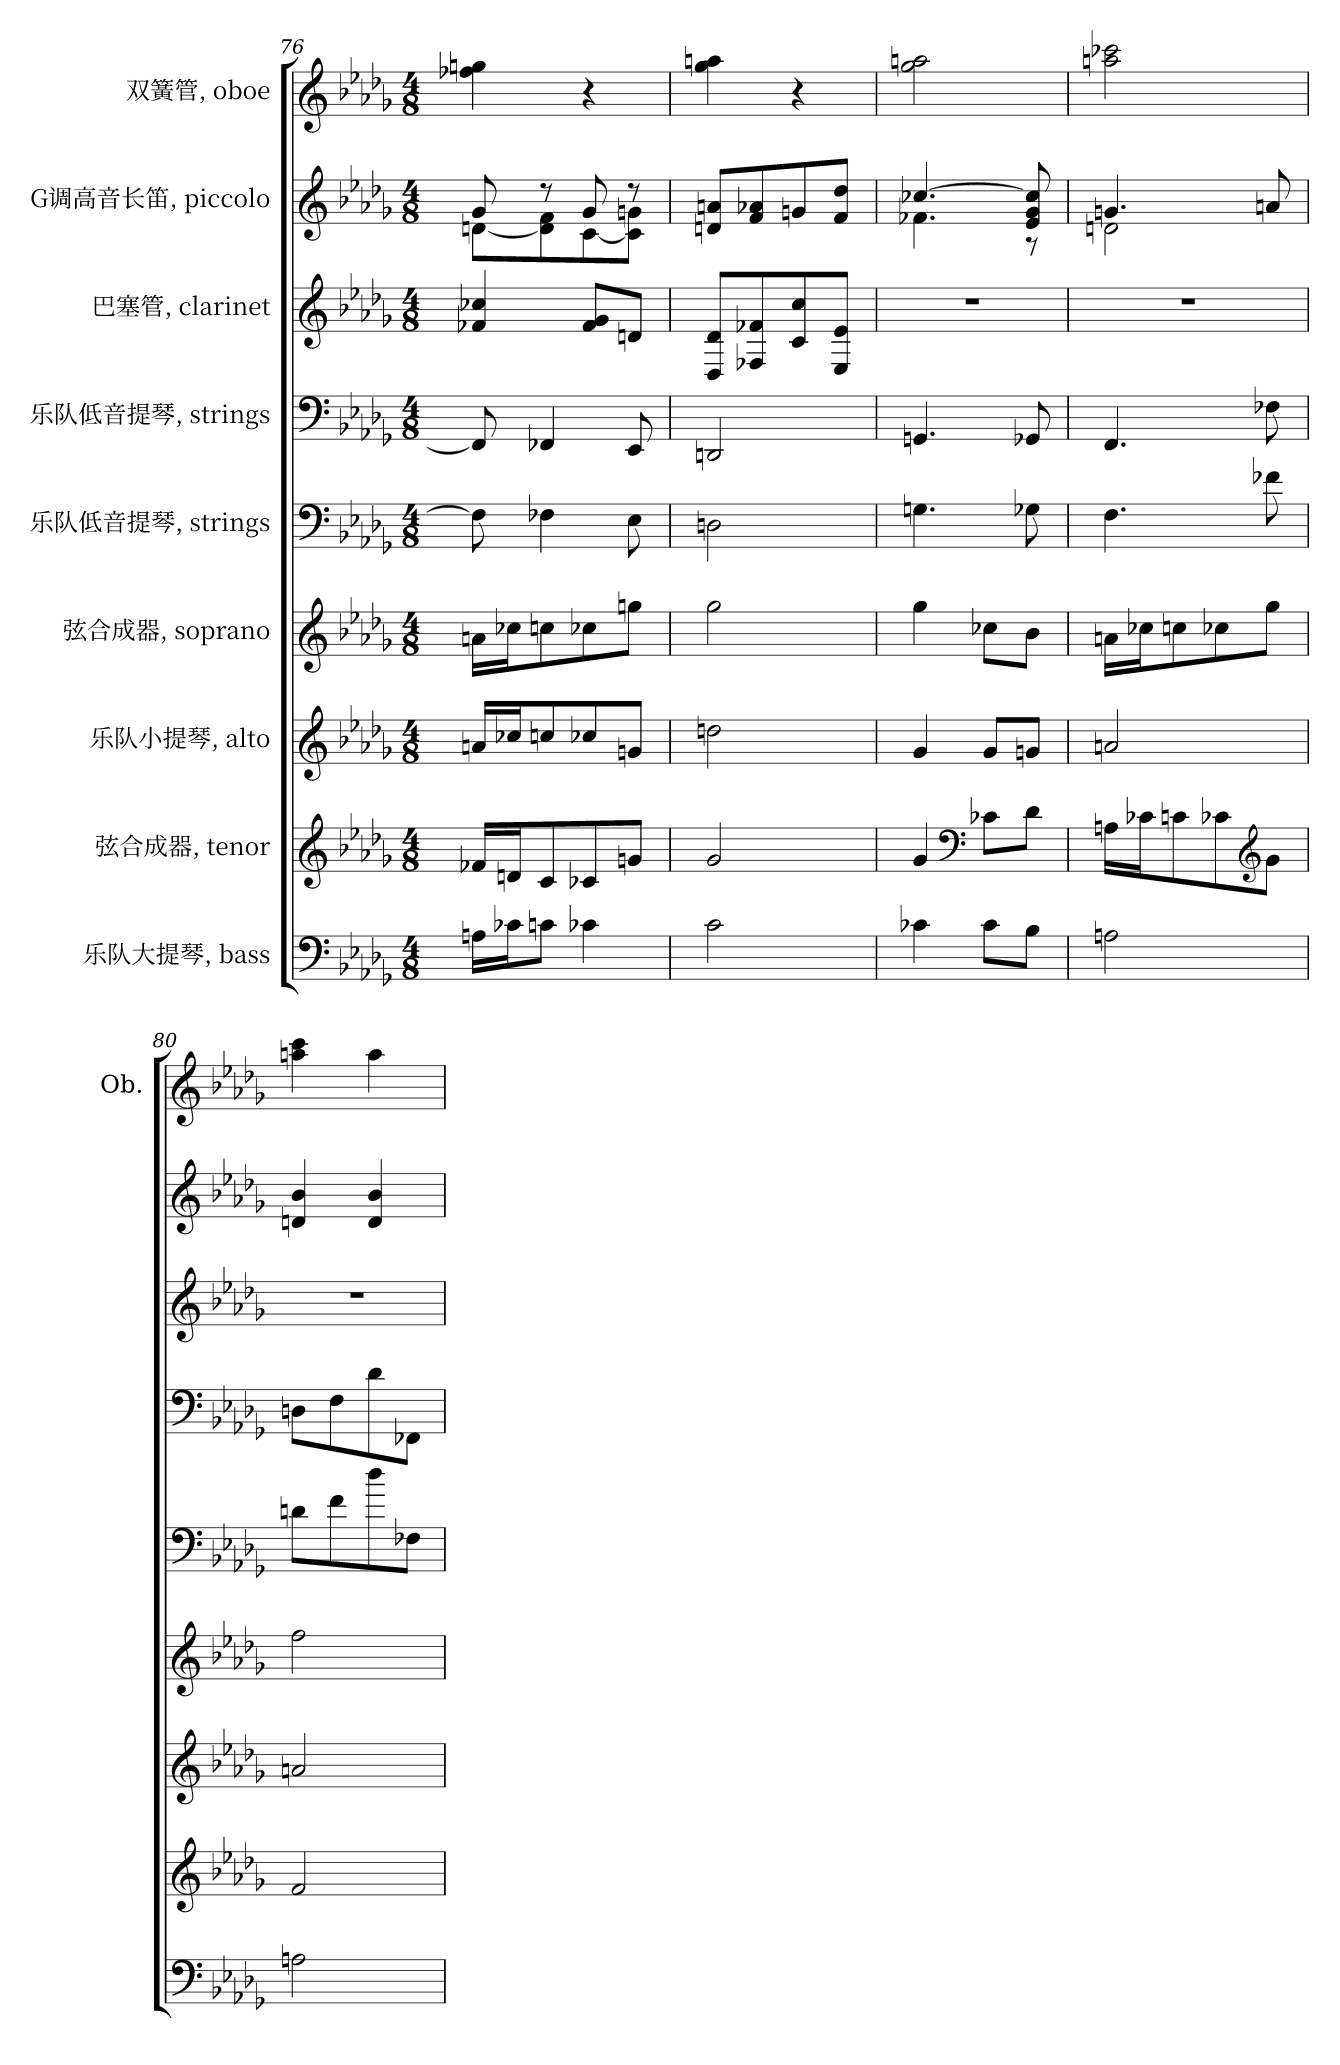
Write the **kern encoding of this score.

**kern	**kern	**kern	**kern	**kern	**kern	**kern	**kern	**kern
*part9	*part8	*part7	*part6	*part5	*part4	*part3	*part2	*part1
*staff9	*staff8	*staff7	*staff6	*staff5	*staff4	*staff3	*staff2	*staff1
*I"乐队大提琴, bass	*I"弦合成器, tenor	*I"乐队小提琴, alto	*I"弦合成器, soprano	*I"乐队低音提琴, strings	*I"乐队低音提琴, strings	*I"巴塞管, clarinet	*I"G调高音长笛, piccolo	*I"双簧管, oboe
*	*	*	*	*	*	*	*	*I'Ob.
!!LO:PB:g=z
*clefF4	*clefG2	*clefG2	*clefG2	*clefF4	*clefF4	*clefG2	*clefG2	*clefG2
*	*	*	*	*ITrd7c12	*ITrd7c12	*ITrd4c7	*ITrd-4c-7	*
*k[b-e-a-d-g-]	*k[b-e-a-d-g-]	*k[b-e-a-d-g-]	*k[b-e-a-d-g-]	*k[b-e-a-d-g-]	*k[b-e-a-d-g-]	*k[b-e-a-d-g-c-]	*k[b-e-a-d-]	*k[b-e-a-d-g-]
*M4/8	*M4/8	*M4/8	*M4/8	*M4/8	*M4/8	*M4/8	*M4/8	*M4/8
=76	=76	=76	=76	=76	=76	=76	=76	=76
*	*	*	*	*	*	*	*^	*
16An\LL	16f-X/LL	16an/LL	16an\LL	8FF\]	8FFF/]	4B--X/ 4f-X/	8dd-/	[8an\L	4ff-X\ 4ggn\
16c-X\J	16dn/J	16cc-X/J	16cc-X\J	.	.	.	.	.	.
8cn\J	8c/	8ccn/	8ccn\	4FF-X\	4FFF-X/	.	8r	8a\] 8cc\	.
4c-X\	8c-X/	8cc-X/	8cc-X\	.	.	8B--/ 8c-/L	8dd-/	[8g\	4r
.	8gn/J	8gn/J	8ggn\J	8EE-\	8EEE-/	8Gn/J	8r	8g\] 8ddn\J	.
*	*	*	*	*	*	*	*v	*v	*
=77	=77	=77	=77	=77	=77	=77	=77	=77
2c\	2g-/	2ddn\	2gg-\	2DDn\	2DDDn/	8GG-/ 8G-/L	8an/ 8een/L	4gg-\ 4aan\
.	.	.	.	.	.	8BB--X/ 8B--X/	8cc/ 8ee-X/	.
.	.	.	.	.	.	8F/ 8f/	8ddn/	4r
.	.	.	.	.	.	8AA-/ 8A-/J	8cc/ 8aa-/J	.
=78	=78	=78	=78	=78	=78	=78	=78	=78
*	*	*	*	*	*	*	*^	*
4c-X\	4g-/	4g-/	4gg-\	4.GGn\	4.GGGn/	2r	[4.gg-X/	4.cc-X\	2gg-\ 2aan\
*	*clefF4	*	*	*	*	*	*	*	*
8c-\L	8c-X\L	8g-/L	8cc-X\L	.	.	.	.	.	.
8B-\J	8d-\J	8gn/J	8b-\J	8GG-X\	8GGG-X/	.	8b-/ 8dd-/ 8gg-/]	8r	.
=79	=79	=79	=79	=79	=79	=79	=79	=79	=79
2An\	16An\LL	2an/	16an\LL	4.FF\	4.FFF/	2r	4.ddn/	2an\	2aan\ 2ccc-X\
.	16c-X\J	.	16cc-X\J	.	.	.	.	.	.
.	8cn\	.	8ccn\	.	.	.	.	.	.
.	8c-X\	.	8cc-X\	.	.	.	.	.	.
*	*clefG2	*	*	*	*	*	*	*	*
.	8g-\J	.	8gg-\J	8F-X\	8FF-X\	.	8een/	.	.
*	*	*	*	*	*	*	*v	*v	*
!!LO:PB:g=z
=80	=80	=80	=80	=80	=80	=80	=80	=80
2An\	2f/	2an/	2ff\	8Dn\L	8DDn\L	2r	4an/ 4ff/	4aan\ 4ccc\
.	.	.	.	8F\	8FF\	.	.	.
.	.	.	.	8d-\	8D-\	.	4a/ 4ff/	4aa\
.	.	.	.	8FF-X\J	8FFF-X\J	.	.	.
=	=	=	=	=	=	=	=	=
*-	*-	*-	*-	*-	*-	*-	*-	*-
